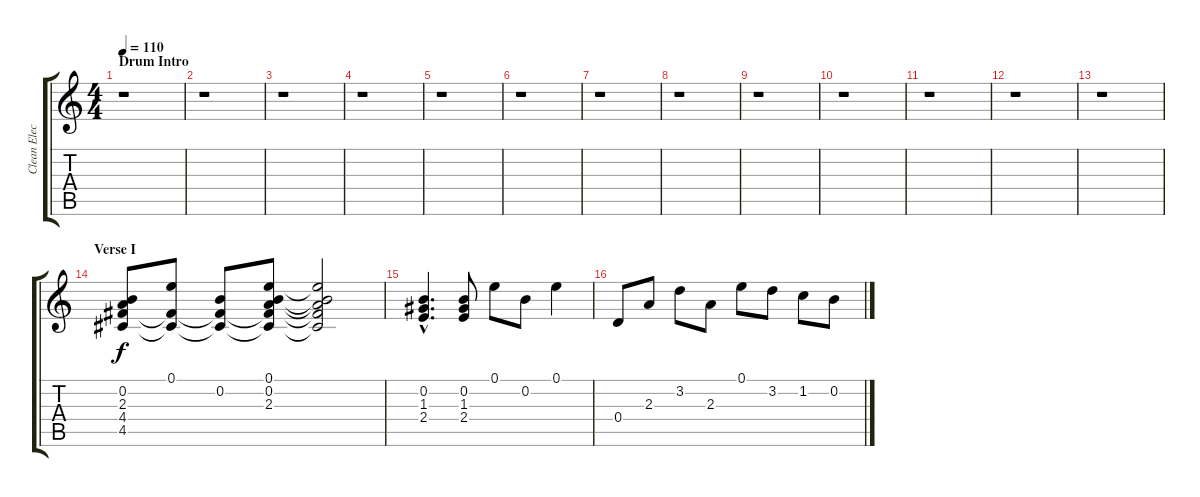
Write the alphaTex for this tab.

\track ("Clean Electric" "Clean Elec") {instrument electricguitarclean}
\staff {score tabs}
\tuning (E4 B3 G3 D3 A2 E2) {hide}
\ts (4 4)
\section ("" "Drum Intro")
\tempo 110
\clef g2
\ks c
r.1{dy f instrument electricguitarclean} |
r.1 |
r.1 |
r.1 |
r.1 |
r.1 |
r.1 |
r.1 |
r.1 |
r.1 |
r.1 |
r.1 |
r.1 |
\section ("" "Verse I")
(0.2 2.3 4.4 4.5).8 (0.1 4.4{t} 4.5{t}).8 (0.2 4.4{t} 4.5{t}).8 (0.1 0.2 2.3 4.4{t} 4.5{t}).8 (0.1{t} 0.2{t} 2.3{t} 4.4{t} 4.5{t}).2 |
(0.2{hac} 1.3{hac} 2.4{hac}).4{d} (0.2 1.3 2.4).8 0.1.8 0.2.8 0.1.4 |
0.4.8 2.3.8 3.2.8 2.3.8 0.1.8 3.2.8 1.2.8 0.2.8
